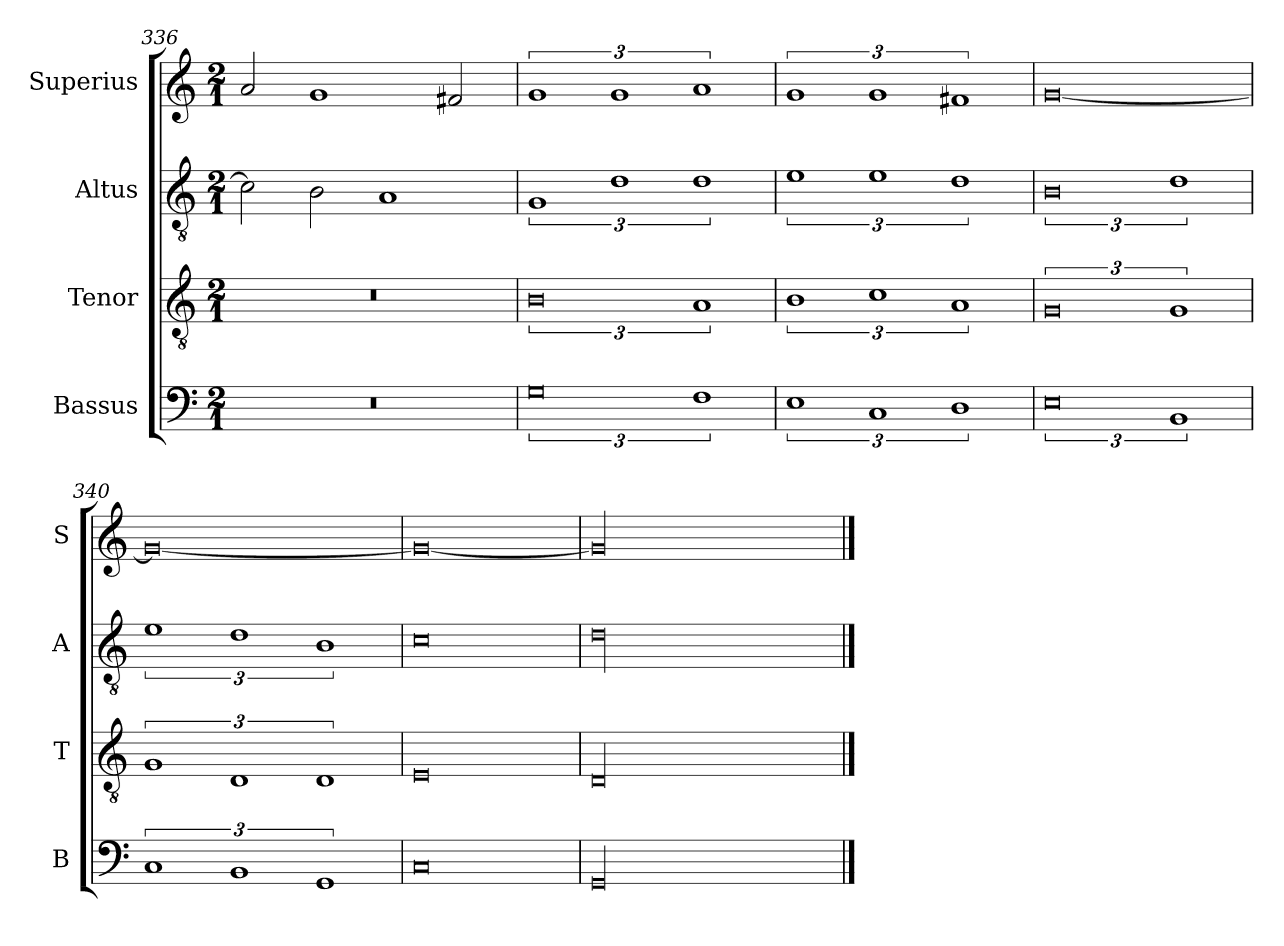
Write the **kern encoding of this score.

**kern	**kern	**kern	**kern
*part4	*part3	*part2	*part1
*staff4	*staff3	*staff2	*staff1
*I"Bassus	*I"Tenor	*I"Altus	*I"Superius
*I'B	*I'T	*I'A	*I'S
*clefF4	*clefGv2	*clefGv2	*clefG2
*k[]	*k[]	*k[]	*k[]
*C:	*C:	*C:	*C:
*M2/1	*M2/1	*M2/1	*M2/1
=336	=336	=336	=336
0r	0r	2c]	2a
.	.	2B	1g
.	.	1A	.
.	.	.	2f#X
=337	=337	=337	=337
3%4G	3%4B	3%2G	3%2g
.	.	3%2d	3%2g
3%2F	3%2A	3%2d	3%2a
=338	=338	=338	=338
3%2E	3%2B	3%2e	3%2g
3%2C	3%2c	3%2e	3%2g
3%2D	3%2A	3%2d	3%2f#X
=339	=339	=339	=339
3%4E	3%4G	3%4B	[0g
3%2BB	3%2G	3%2d	.
=340	=340	=340	=340
3%2C	3%2G	3%2e	0g_
3%2BB	3%2D	3%2d	.
3%2GG	3%2D	3%2B	.
=341	=341	=341	=341
0C	0E	0c	0g_
=342	=342	=342	=342
00GG	00D	00d	00g]
==	==	==	==
*-	*-	*-	*-
